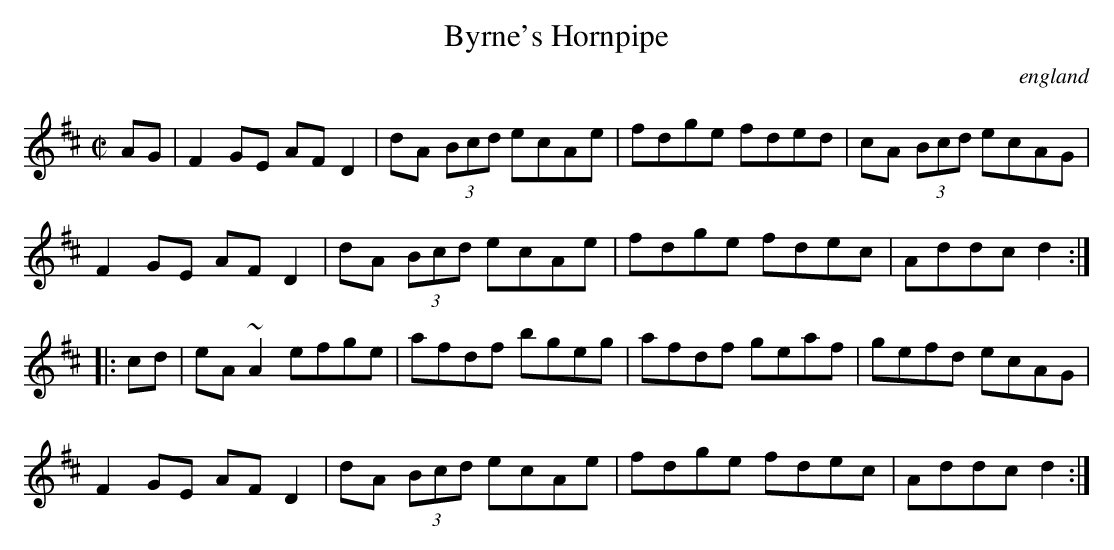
X:1
T:Byrne's Hornpipe
O:england
M:C|
K:D
AG|F2GE AFD2|dA (3Bcd ecAe|fdge fded|cA (3Bcd ecAG|
F2GE AFD2|dA (3Bcd ecAe|fdge fdec|Addc d2:|
|:cd|eA~A2 efge|afdf bgeg|afdf geaf|gefd ecAG|
F2GE AFD2|dA (3Bcd ecAe|fdge fdec|Addc d2:|
